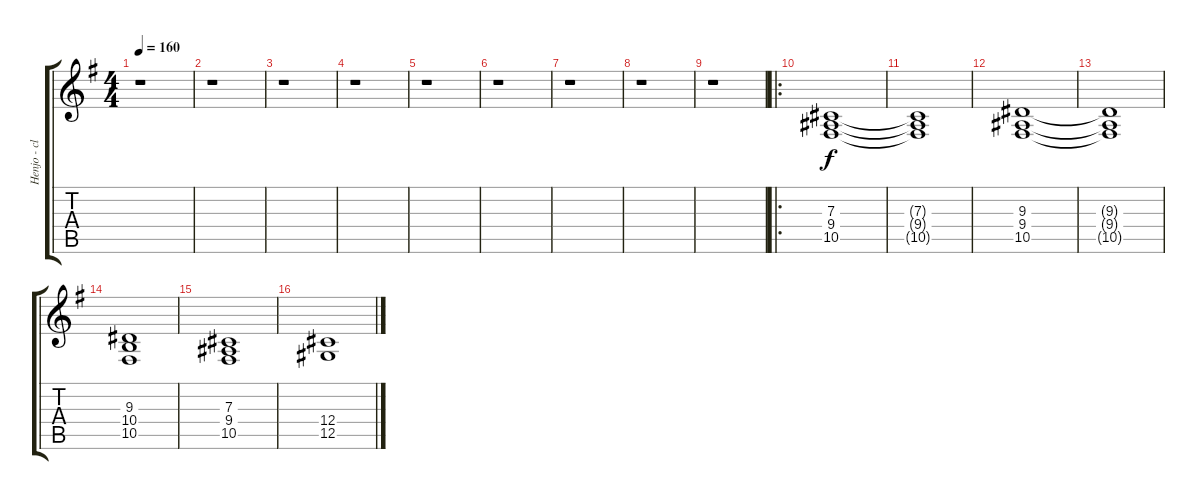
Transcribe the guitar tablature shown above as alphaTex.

\track ("Henjo - claviers" "Henjo - cl") {instrument drawbarorgan}
\staff {score tabs}
\tuning (Eb4 Bb3 Gb3 Db3 Ab2 Eb2) {hide}
\ts (4 4)
\tempo 160
\clef g2
\ks g
r.1{dy f} |
r.1 |
r.1 |
r.1 |
r.1 |
r.1 |
r.1 |
r.1 |
r.1 |
\ro
(7.3 9.4 10.5).1 |
(7.3{t} 9.4{t} 10.5{t}).1 |
(9.3 9.4 10.5).1 |
(9.3{t} 9.4{t} 10.5{t}).1 |
(9.3 10.4 10.5).1 |
(7.3 9.4 10.5).1 |
(12.4 12.5).1
